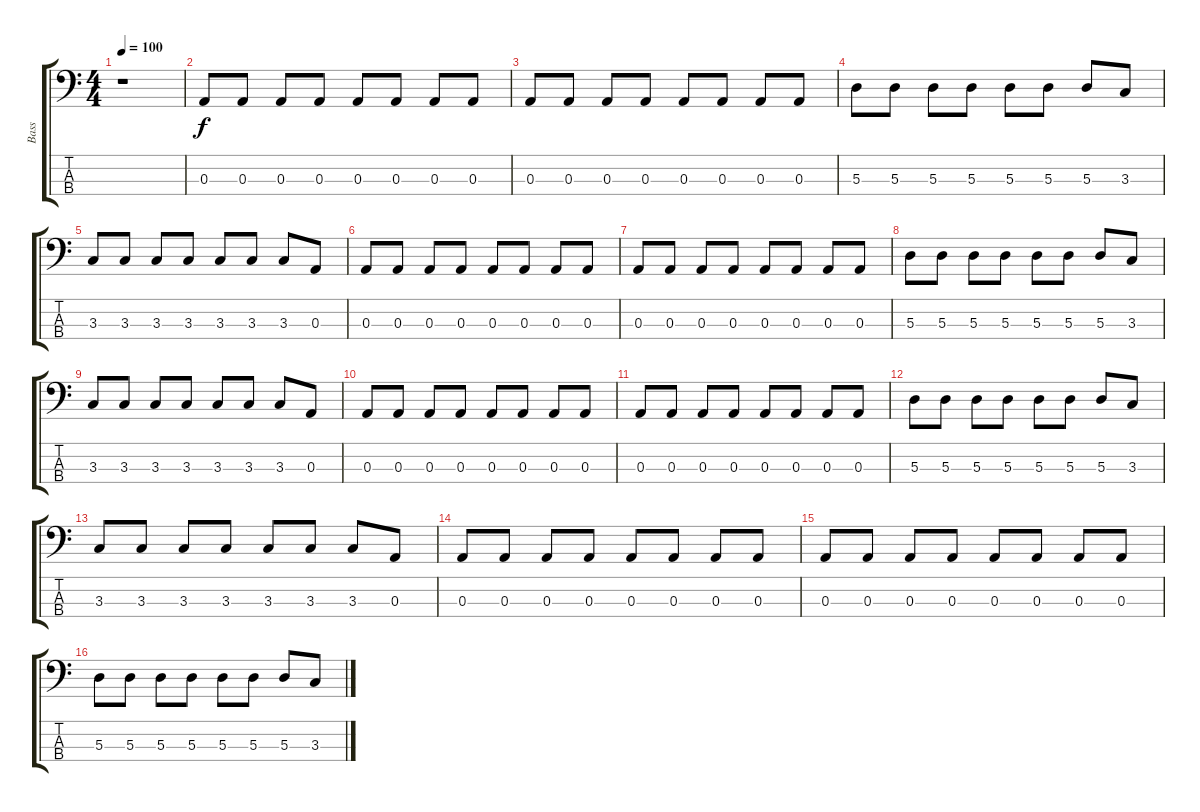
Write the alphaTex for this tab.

\track ("Bass" "Bass") {instrument electricbasspick}
\staff {score tabs}
\tuning (G2 D2 A1 E1) {hide}
\ts (4 4)
\tempo 100
\clef f4
\ks c
r.1{dy f instrument electricbasspick} |
0.3.8 0.3.8 0.3.8 0.3.8 0.3.8 0.3.8 0.3.8 0.3.8 |
0.3.8 0.3.8 0.3.8 0.3.8 0.3.8 0.3.8 0.3.8 0.3.8 |
5.3.8 5.3.8 5.3.8 5.3.8 5.3.8 5.3.8 5.3.8 3.3.8 |
3.3.8 3.3.8 3.3.8 3.3.8 3.3.8 3.3.8 3.3.8 0.3.8 |
0.3.8 0.3.8 0.3.8 0.3.8 0.3.8 0.3.8 0.3.8 0.3.8 |
0.3.8 0.3.8 0.3.8 0.3.8 0.3.8 0.3.8 0.3.8 0.3.8 |
5.3.8 5.3.8 5.3.8 5.3.8 5.3.8 5.3.8 5.3.8 3.3.8 |
3.3.8 3.3.8 3.3.8 3.3.8 3.3.8 3.3.8 3.3.8 0.3.8 |
0.3.8 0.3.8 0.3.8 0.3.8 0.3.8 0.3.8 0.3.8 0.3.8 |
0.3.8 0.3.8 0.3.8 0.3.8 0.3.8 0.3.8 0.3.8 0.3.8 |
5.3.8 5.3.8 5.3.8 5.3.8 5.3.8 5.3.8 5.3.8 3.3.8 |
3.3.8 3.3.8 3.3.8 3.3.8 3.3.8 3.3.8 3.3.8 0.3.8 |
0.3.8 0.3.8 0.3.8 0.3.8 0.3.8 0.3.8 0.3.8 0.3.8 |
0.3.8 0.3.8 0.3.8 0.3.8 0.3.8 0.3.8 0.3.8 0.3.8 |
5.3.8 5.3.8 5.3.8 5.3.8 5.3.8 5.3.8 5.3.8 3.3.8
